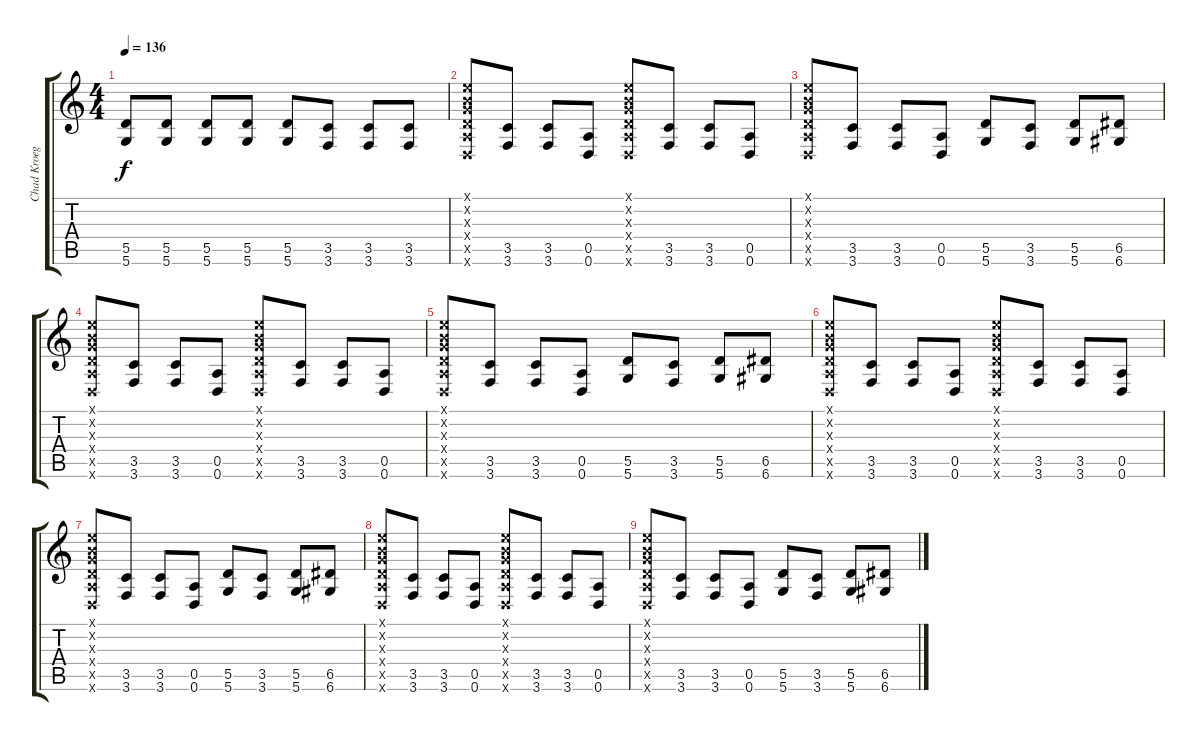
\track ("Chad Kroeger" "Chad Kroeg") {instrument overdrivenguitar}
\staff {score tabs}
\tuning (E4 B3 G3 D3 A2 D2) {hide}
\ts (4 4)
\tempo 136
\clef g2
\ks c
(5.5 5.6).8{dy f} (5.5 5.6).8 (5.5 5.6).8 (5.5 5.6).8 (5.5 5.6).8 (3.5 3.6).8 (3.5 3.6).8 (3.5 3.6).8 |
(0.1{x} 0.2{x} 0.3{x} 0.4{x} 0.5{x} 0.6{x}).8 (3.5 3.6).8 (3.5 3.6).8 (0.5 0.6).8 (0.1{x} 0.2{x} 0.3{x} 0.4{x} 0.5{x} 0.6{x}).8 (3.5 3.6).8 (3.5 3.6).8 (0.5 0.6).8 |
(0.1{x} 0.2{x} 0.3{x} 0.4{x} 0.5{x} 0.6{x}).8 (3.5 3.6).8 (3.5 3.6).8 (0.5 0.6).8 (5.5 5.6).8 (3.5 3.6).8 (5.5 5.6).8 (6.5 6.6).8 |
(0.1{x} 0.2{x} 0.3{x} 0.4{x} 0.5{x} 0.6{x}).8 (3.5 3.6).8 (3.5 3.6).8 (0.5 0.6).8 (0.1{x} 0.2{x} 0.3{x} 0.4{x} 0.5{x} 0.6{x}).8 (3.5 3.6).8 (3.5 3.6).8 (0.5 0.6).8 |
(0.1{x} 0.2{x} 0.3{x} 0.4{x} 0.5{x} 0.6{x}).8 (3.5 3.6).8 (3.5 3.6).8 (0.5 0.6).8 (5.5 5.6).8 (3.5 3.6).8 (5.5 5.6).8 (6.5 6.6).8 |
(0.1{x} 0.2{x} 0.3{x} 0.4{x} 0.5{x} 0.6{x}).8 (3.5 3.6).8 (3.5 3.6).8 (0.5 0.6).8 (0.1{x} 0.2{x} 0.3{x} 0.4{x} 0.5{x} 0.6{x}).8 (3.5 3.6).8 (3.5 3.6).8 (0.5 0.6).8 |
(0.1{x} 0.2{x} 0.3{x} 0.4{x} 0.5{x} 0.6{x}).8 (3.5 3.6).8 (3.5 3.6).8 (0.5 0.6).8 (5.5 5.6).8 (3.5 3.6).8 (5.5 5.6).8 (6.5 6.6).8 |
(0.1{x} 0.2{x} 0.3{x} 0.4{x} 0.5{x} 0.6{x}).8 (3.5 3.6).8 (3.5 3.6).8 (0.5 0.6).8 (0.1{x} 0.2{x} 0.3{x} 0.4{x} 0.5{x} 0.6{x}).8 (3.5 3.6).8 (3.5 3.6).8 (0.5 0.6).8 |
(0.1{x} 0.2{x} 0.3{x} 0.4{x} 0.5{x} 0.6{x}).8 (3.5 3.6).8 (3.5 3.6).8 (0.5 0.6).8 (5.5 5.6).8 (3.5 3.6).8 (5.5 5.6).8 (6.5 6.6).8
